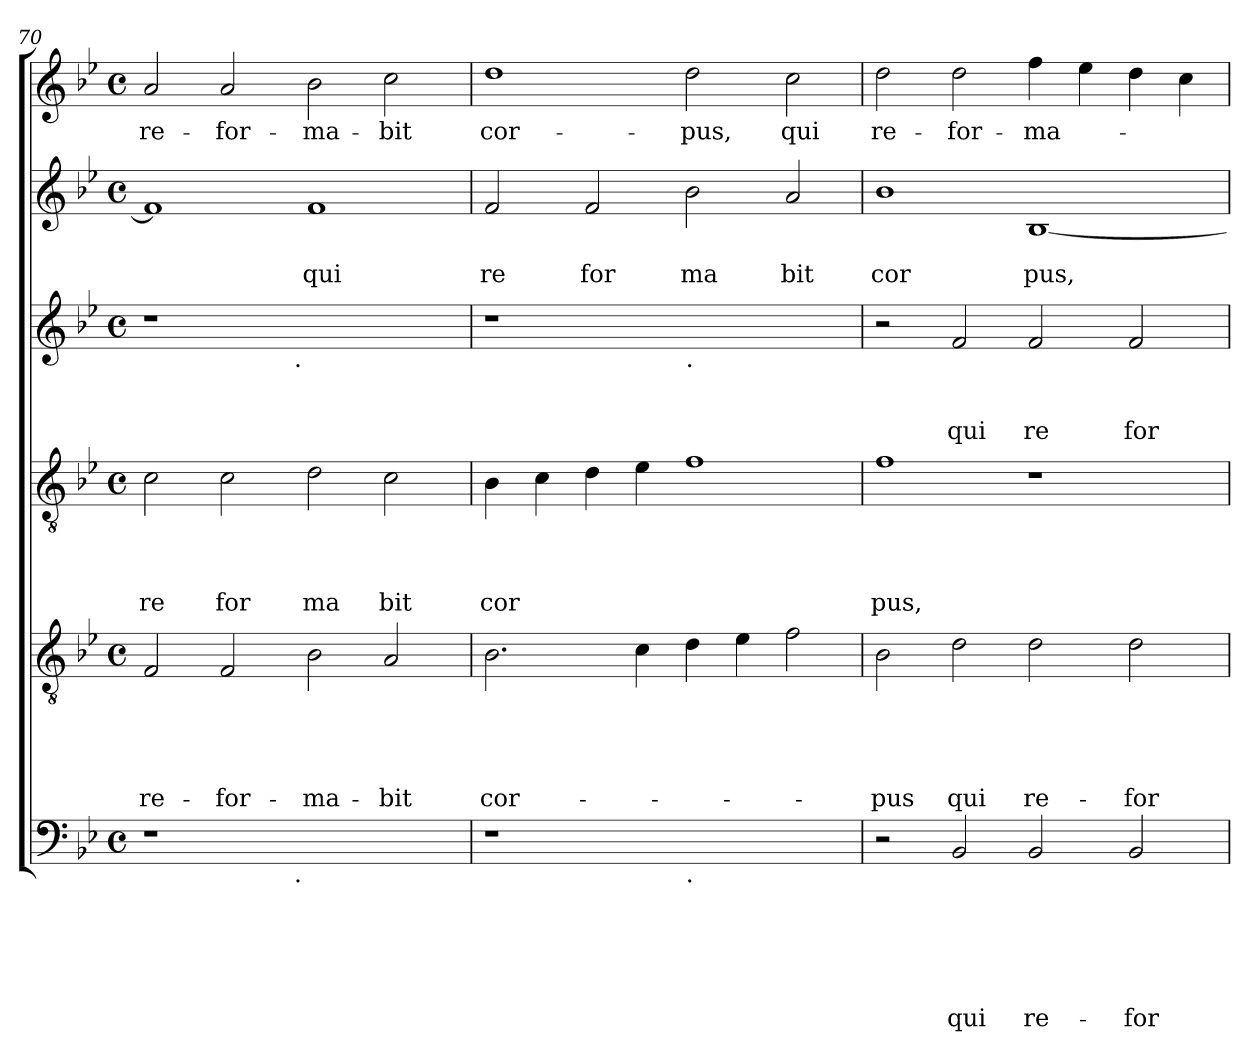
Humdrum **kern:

**kern	**text	**text	**text	**text	**text	**text	**kern	**text	**text	**text	**text	**text	**kern	**text	**text	**text	**text	**kern	**text	**text	**text	**kern	**text	**text	**kern	**text
*part6	*part6	*part6	*part6	*part6	*part6	*part6	*part5	*part5	*part5	*part5	*part5	*part5	*part4	*part4	*part4	*part4	*part4	*part3	*part3	*part3	*part3	*part2	*part2	*part2	*part1	*part1
*staff6	*staff6	*staff6	*staff6	*staff6	*staff6	*staff6	*staff5	*staff5	*staff5	*staff5	*staff5	*staff5	*staff4	*staff4	*staff4	*staff4	*staff4	*staff3	*staff3	*staff3	*staff3	*staff2	*staff2	*staff2	*staff1	*staff1
*clefF4	*	*	*	*	*	*	*clefGv2	*	*	*	*	*	*clefGv2	*	*	*	*	*clefG2	*	*	*	*clefG2	*	*	*clefG2	*
*k[b-e-]	*	*	*	*	*	*	*k[b-e-]	*	*	*	*	*	*k[b-e-]	*	*	*	*	*k[b-e-]	*	*	*	*k[b-e-]	*	*	*k[b-e-]	*
*B-:	*	*	*	*	*	*	*B-:	*	*	*	*	*	*B-:	*	*	*	*	*B-:	*	*	*	*B-:	*	*	*B-:	*
*M4/4	*	*	*	*	*	*	*M4/4	*	*	*	*	*	*M4/4	*	*	*	*	*M4/4	*	*	*	*M4/4	*	*	*M4/4	*
*met(c)	*	*	*	*	*	*	*met(c)	*	*	*	*	*	*met(c)	*	*	*	*	*met(c)	*	*	*	*met(c)	*	*	*met(c)	*
=70	=70	=70	=70	=70	=70	=70	=70	=70	=70	=70	=70	=70	=70	=70	=70	=70	=70	=70	=70	=70	=70	=70	=70	=70	=70	=70
!	!	!	!	!	!	!	!	!	!	!	!	!LO:LY:b	!	!	!	!	!LO:LY:b	!	!	!	!	!	!	!	!	!LO:LY:b
*^	*	*	*	*	*	*	*	*	*	*	*	*	*	*	*	*	*	*^	*	*	*	*	*	*	*	*
1r	2ryy	.	.	.	.	.	.	2F/	.	.	.	.	re-	2c\	.	.	.	re	1r	2ryy	.	.	.	1f]	.	.	2a/	re-
!	!	!	!	!	!	!	!	!	!	!	!	!	!LO:LY:b	!	!	!	!	!LO:LY:b	!	!	!	!	!	!	!	!	!	!LO:LY:b
.	4...ryy	.	.	.	.	.	.	2F/	.	.	.	.	-for-	2c\	.	.	.	for	.	4...ryy	.	.	.	.	.	.	2a/	-for-
!	!	!	!	!	!	!	!	!	!	!	!	!	!	!	!	!	!	!	!	!LO:TX:b:t=.	!	!	!	!	!	!	!	!
!	!LO:TX:b:t=.	!	!	!	!	!	!	!	!	!	!	!	!	!	!	!	!	!	!	!	!	!	!	!	!	!	!	!
.	1ryy	.	.	.	.	.	.	.	.	.	.	.	.	.	.	.	.	.	.	1ryy	.	.	.	.	.	.	.	.
!	!	!	!	!	!	!	!	!	!	!	!	!	!LO:LY:b	!	!	!	!	!LO:LY:b	!	!	!	!	!	!	!	!LO:LY:b	!	!LO:LY:b
1ryy	.	.	.	.	.	.	.	2B-\	.	.	.	.	-ma-	2d\	.	.	.	ma	1ryy	.	.	.	.	1f	.	qui	2b-\	-ma-
!	!	!	!	!	!	!	!	!	!	!	!	!	!LO:LY:b	!	!	!	!	!LO:LY:b	!	!	!	!	!	!	!	!	!	!LO:LY:b
.	.	.	.	.	.	.	.	2A/	.	.	.	.	-bit	2c\	.	.	.	bit	.	.	.	.	.	.	.	.	2cc\	-bit
.	32ryy	.	.	.	.	.	.	.	.	.	.	.	.	.	.	.	.	.	.	32ryy	.	.	.	.	.	.	.	.
=71	=71	=71	=71	=71	=71	=71	=71	=71	=71	=71	=71	=71	=71	=71	=71	=71	=71	=71	=71	=71	=71	=71	=71	=71	=71	=71	=71	=71
!	!	!	!	!	!	!	!	!	!	!	!	!	!LO:LY:b	!	!	!	!	!LO:LY:b	!	!	!	!	!	!	!	!LO:LY:b	!	!LO:LY:b
*v	*v	*	*	*	*	*	*	*	*	*	*	*	*	*	*	*	*	*	*v	*v	*	*	*	*	*	*	*	*
1r	.	.	.	.	.	.	2.B-\	.	.	.	.	cor-	4B-\	.	.	.	cor	1r	.	.	.	2f/	.	re	1dd	cor-
.	.	.	.	.	.	.	.	.	.	.	.	.	4c\	.	.	.	.	.	.	.	.	.	.	.	.	.
!	!	!	!	!	!	!	!	!	!	!	!	!	!	!	!	!	!	!	!	!	!	!	!	!LO:LY:b	!	!
.	.	.	.	.	.	.	.	.	.	.	.	.	4d\	.	.	.	.	.	.	.	.	2f/	.	for	.	.
.	.	.	.	.	.	.	4c\	.	.	.	.	.	4e-\	.	.	.	.	.	.	.	.	.	.	.	.	.
!	!	!	!	!	!	!	!	!	!	!	!	!	!	!	!	!	!	!LO:TX:b:t=.	!	!	!	!	!	!	!	!
!LO:TX:b:t=.	!	!	!	!	!	!	!	!	!	!	!	!	!	!	!	!	!	!	!	!	!	!	!	!	!	!
!	!	!	!	!	!	!	!	!	!	!	!	!	!	!	!	!	!	!	!	!	!	!	!	!LO:LY:b	!	!LO:LY:b
1ryy	.	.	.	.	.	.	4d\	.	.	.	.	.	1f	.	.	.	.	1ryy	.	.	.	2b-\	.	ma	2dd\	-pus,
.	.	.	.	.	.	.	4e-\	.	.	.	.	.	.	.	.	.	.	.	.	.	.	.	.	.	.	.
!	!	!	!	!	!	!	!	!	!	!	!	!	!	!	!	!	!	!	!	!	!	!	!	!LO:LY:b	!	!LO:LY:b
.	.	.	.	.	.	.	2f\	.	.	.	.	.	.	.	.	.	.	.	.	.	.	2a/	.	bit	2cc\	qui
=72	=72	=72	=72	=72	=72	=72	=72	=72	=72	=72	=72	=72	=72	=72	=72	=72	=72	=72	=72	=72	=72	=72	=72	=72	=72	=72
!	!	!	!	!	!	!	!	!	!	!	!	!LO:LY:b	!	!	!	!	!LO:LY:b	!	!	!	!	!	!	!LO:LY:b	!	!LO:LY:b
2r	.	.	.	.	.	.	2B-\	.	.	.	.	-pus	1f	.	.	.	pus,	2r	.	.	.	1b-	.	cor	2dd\	re-
!	!	!	!	!	!	!LO:LY:b	!	!	!	!	!	!LO:LY:b	!	!	!	!	!	!	!	!	!LO:LY:b	!	!	!	!	!LO:LY:b
2BB-/	.	.	.	.	.	qui	2d\	.	.	.	.	qui	.	.	.	.	.	2f/	.	.	qui	.	.	.	2dd\	-for-
!	!	!	!	!	!	!LO:LY:b	!	!	!	!	!	!LO:LY:b	!	!	!	!	!	!	!	!	!LO:LY:b	!	!	!LO:LY:b	!	!LO:LY:b
2BB-/	.	.	.	.	.	re-	2d\	.	.	.	.	re-	1r	.	.	.	.	2f/	.	.	re	[<1B-	.	pus,	4ff\	-ma-
.	.	.	.	.	.	.	.	.	.	.	.	.	.	.	.	.	.	.	.	.	.	.	.	.	4ee-\	.
!	!	!	!	!	!	!LO:LY:b	!	!	!	!	!	!LO:LY:b	!	!	!	!	!	!	!	!	!LO:LY:b	!	!	!	!	!
2BB-/	.	.	.	.	.	-for-	2d\	.	.	.	.	-for-	.	.	.	.	.	2f/	.	.	for	.	.	.	4dd\	.
.	.	.	.	.	.	.	.	.	.	.	.	.	.	.	.	.	.	.	.	.	.	.	.	.	4cc\	.
=	=	=	=	=	=	=	=	=	=	=	=	=	=	=	=	=	=	=	=	=	=	=	=	=	=	=
*-	*-	*-	*-	*-	*-	*-	*-	*-	*-	*-	*-	*-	*-	*-	*-	*-	*-	*-	*-	*-	*-	*-	*-	*-	*-	*-
